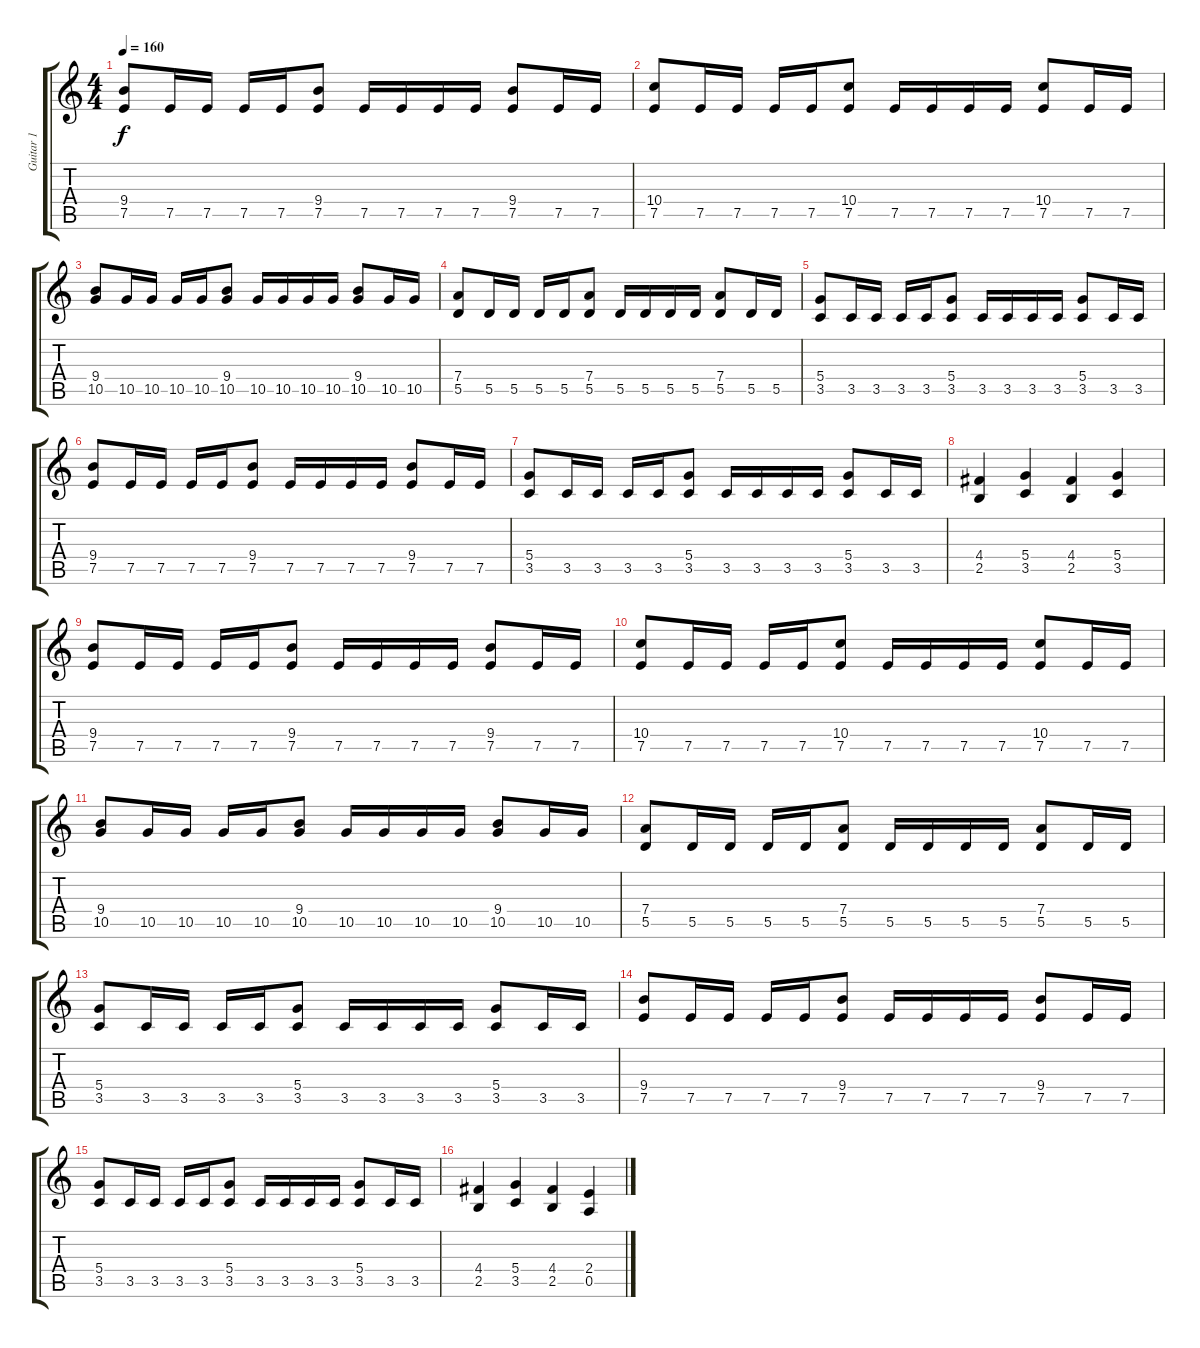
\track ("Guitar 1" "Guitar 1") {instrument distortionguitar}
\staff {score tabs}
\tuning (E4 B3 G3 D3 A2 E2) {hide}
\ts (4 4)
\tempo 160
\clef g2
\ks c
(9.4 7.5).8{dy f} 7.5.16 7.5.16 7.5.16 7.5.16 (9.4 7.5).8 7.5.16 7.5.16 7.5.16 7.5.16 (9.4 7.5).8 7.5.16 7.5.16 |
(10.4 7.5).8 7.5.16 7.5.16 7.5.16 7.5.16 (10.4 7.5).8 7.5.16 7.5.16 7.5.16 7.5.16 (10.4 7.5).8 7.5.16 7.5.16 |
(9.4 10.5).8 10.5.16 10.5.16 10.5.16 10.5.16 (9.4 10.5).8 10.5.16 10.5.16 10.5.16 10.5.16 (9.4 10.5).8 10.5.16 10.5.16 |
(7.4 5.5).8 5.5.16 5.5.16 5.5.16 5.5.16 (7.4 5.5).8 5.5.16 5.5.16 5.5.16 5.5.16 (7.4 5.5).8 5.5.16 5.5.16 |
(5.4 3.5).8 3.5.16 3.5.16 3.5.16 3.5.16 (5.4 3.5).8 3.5.16 3.5.16 3.5.16 3.5.16 (5.4 3.5).8 3.5.16 3.5.16 |
(9.4 7.5).8 7.5.16 7.5.16 7.5.16 7.5.16 (9.4 7.5).8 7.5.16 7.5.16 7.5.16 7.5.16 (9.4 7.5).8 7.5.16 7.5.16 |
(5.4 3.5).8 3.5.16 3.5.16 3.5.16 3.5.16 (5.4 3.5).8 3.5.16 3.5.16 3.5.16 3.5.16 (5.4 3.5).8 3.5.16 3.5.16 |
(4.4 2.5).4 (5.4 3.5).4 (4.4 2.5).4 (5.4 3.5).4 |
(9.4 7.5).8 7.5.16 7.5.16 7.5.16 7.5.16 (9.4 7.5).8 7.5.16 7.5.16 7.5.16 7.5.16 (9.4 7.5).8 7.5.16 7.5.16 |
(10.4 7.5).8 7.5.16 7.5.16 7.5.16 7.5.16 (10.4 7.5).8 7.5.16 7.5.16 7.5.16 7.5.16 (10.4 7.5).8 7.5.16 7.5.16 |
(9.4 10.5).8 10.5.16 10.5.16 10.5.16 10.5.16 (9.4 10.5).8 10.5.16 10.5.16 10.5.16 10.5.16 (9.4 10.5).8 10.5.16 10.5.16 |
(7.4 5.5).8 5.5.16 5.5.16 5.5.16 5.5.16 (7.4 5.5).8 5.5.16 5.5.16 5.5.16 5.5.16 (7.4 5.5).8 5.5.16 5.5.16 |
(5.4 3.5).8 3.5.16 3.5.16 3.5.16 3.5.16 (5.4 3.5).8 3.5.16 3.5.16 3.5.16 3.5.16 (5.4 3.5).8 3.5.16 3.5.16 |
(9.4 7.5).8 7.5.16 7.5.16 7.5.16 7.5.16 (9.4 7.5).8 7.5.16 7.5.16 7.5.16 7.5.16 (9.4 7.5).8 7.5.16 7.5.16 |
(5.4 3.5).8 3.5.16 3.5.16 3.5.16 3.5.16 (5.4 3.5).8 3.5.16 3.5.16 3.5.16 3.5.16 (5.4 3.5).8 3.5.16 3.5.16 |
(4.4 2.5).4 (5.4 3.5).4 (4.4 2.5).4 (2.4 0.5).4
